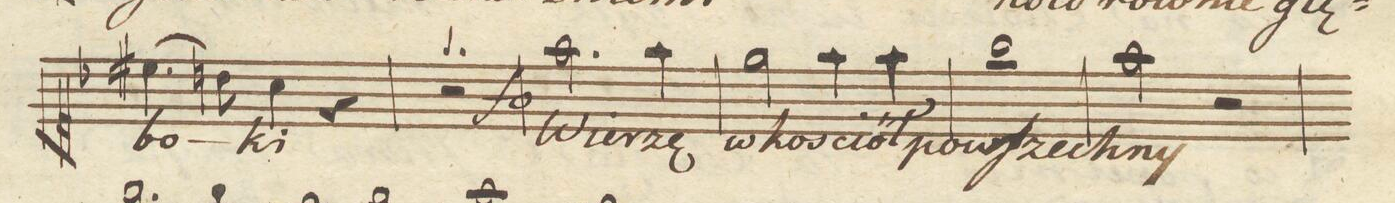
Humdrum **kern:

**kern	**text	**dynam
*I"Soprano	*	*
*clefC1	*	*
*k[b-]	*	*
*met(c|)	*	*
*M2/2	*	*
(4.cc#X\	-bo-	.
8bn\)	.	.
4a\	-ki	.
4r	.	.
=145	=145	=145
1r	.	.
=146	=146	=146
2.ff\	Wie-	f
4ff\	-rzę	.
=147	=147	=147
2ee\	w_koś-	.
4ff\	-ciół	.
4ff\	pow-	.
=148	=148	=148
1gg	-ʃzech-	.
=149	=149	=149
2ff\	-ny	.
2r	.	.
=150	=150	=150
*-	*-	*-
